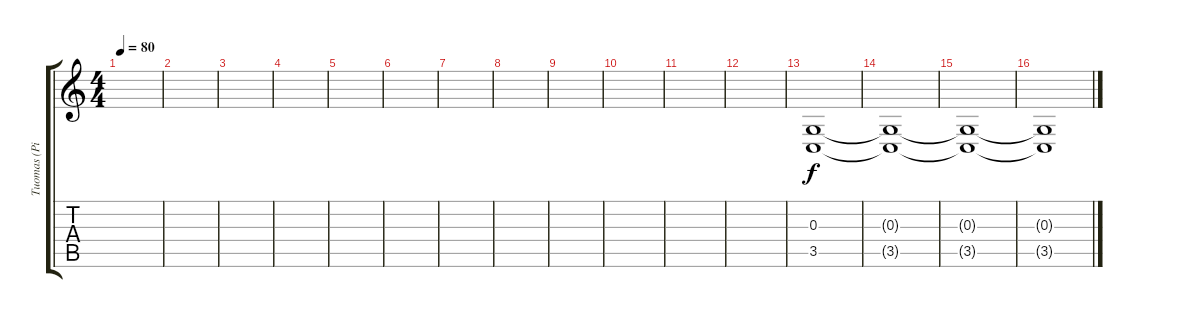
\track ("Tuomas (Piano LH)" "Tuomas (Pi") {instrument acousticgrandpiano}
\staff {score tabs}
\tuning (E4 B3 G3 D3 A2 E2) {hide}
\ts (4 4)
\tempo 80
\clef g2
\ks c
|
|
|
|
|
|
|
|
|
|
|
|
(0.3 3.5).1 |
(0.3{t} 3.5{t}).1 |
(0.3{t} 3.5{t}).1 |
(0.3{t} 3.5{t}).1
